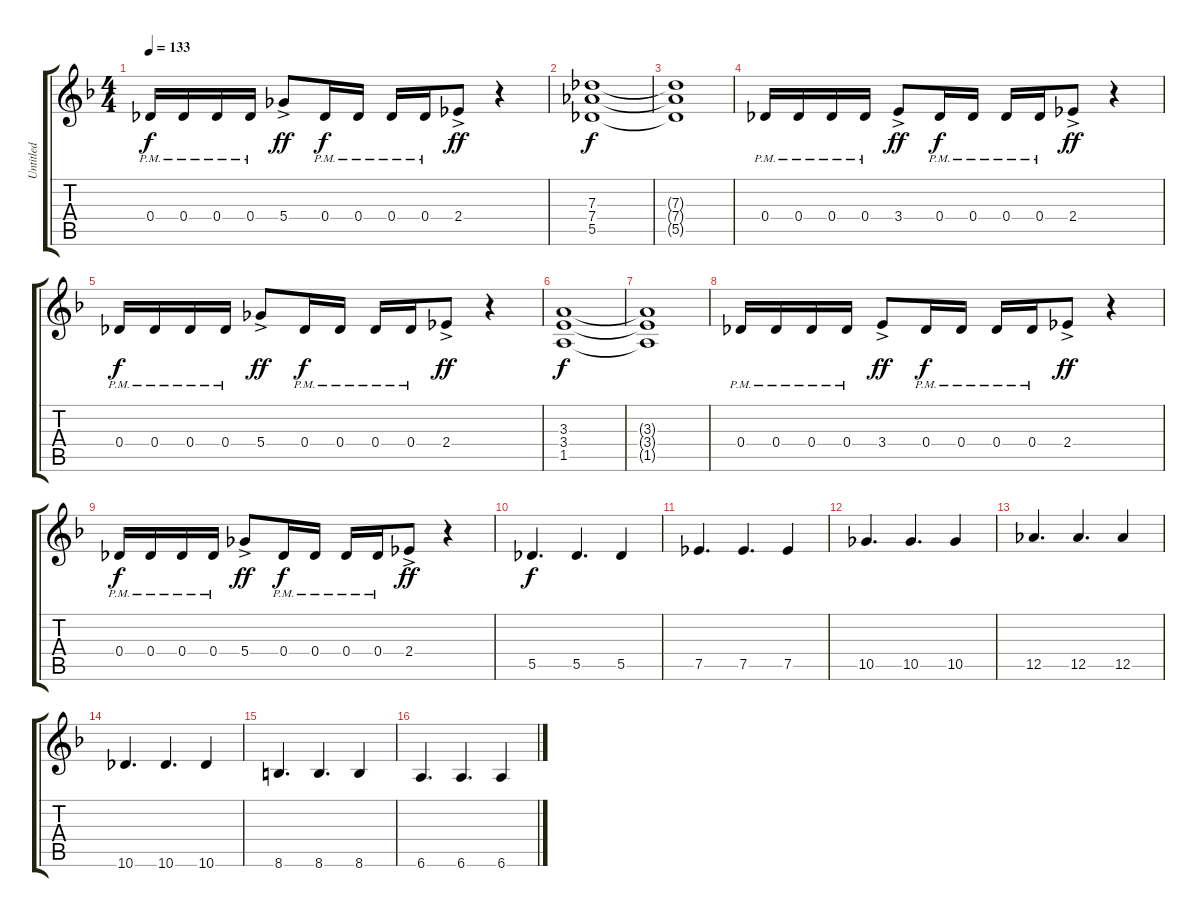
\track ("Untitled" "Untitled") {instrument distortionguitar}
\staff {score tabs}
\tuning (Eb4 Bb3 Gb3 Db3 Ab2 Eb2) {hide}
\ts (4 4)
\tempo 133
\clef g2
\ks f
0.4{pm}.16{dy f} 0.4{pm}.16 0.4{pm}.16 0.4{pm}.16 5.4{ac}.8{dy ff} 0.4{pm}.16{dy f} 0.4{pm}.16 0.4{pm}.16 0.4{pm}.16 2.4{ac}.8{dy ff} r.4 |
(7.3 7.4 5.5).1{dy f} |
(7.3{t} 7.4{t} 5.5{t}).1 |
0.4{pm}.16 0.4{pm}.16 0.4{pm}.16 0.4{pm}.16 3.4{ac}.8{dy ff} 0.4{pm}.16{dy f} 0.4{pm}.16 0.4{pm}.16 0.4{pm}.16 2.4{ac}.8{dy ff} r.4 |
0.4{pm}.16{dy f} 0.4{pm}.16 0.4{pm}.16 0.4{pm}.16 5.4{ac}.8{dy ff} 0.4{pm}.16{dy f} 0.4{pm}.16 0.4{pm}.16 0.4{pm}.16 2.4{ac}.8{dy ff} r.4 |
(3.3 3.4 1.5).1{dy f} |
(3.3{t} 3.4{t} 1.5{t}).1 |
0.4{pm}.16 0.4{pm}.16 0.4{pm}.16 0.4{pm}.16 3.4{ac}.8{dy ff} 0.4{pm}.16{dy f} 0.4{pm}.16 0.4{pm}.16 0.4{pm}.16 2.4{ac}.8{dy ff} r.4 |
0.4{pm}.16{dy f} 0.4{pm}.16 0.4{pm}.16 0.4{pm}.16 5.4{ac}.8{dy ff} 0.4{pm}.16{dy f} 0.4{pm}.16 0.4{pm}.16 0.4{pm}.16 2.4{ac}.8{dy ff} r.4 |
5.5.4{d dy f} 5.5.4{d} 5.5.4 |
7.5.4{d} 7.5.4{d} 7.5.4 |
10.5.4{d} 10.5.4{d} 10.5.4 |
12.5.4{d} 12.5.4{d} 12.5.4 |
10.6.4{d} 10.6.4{d} 10.6.4 |
8.6.4{d} 8.6.4{d} 8.6.4 |
6.6.4{d} 6.6.4{d} 6.6.4
